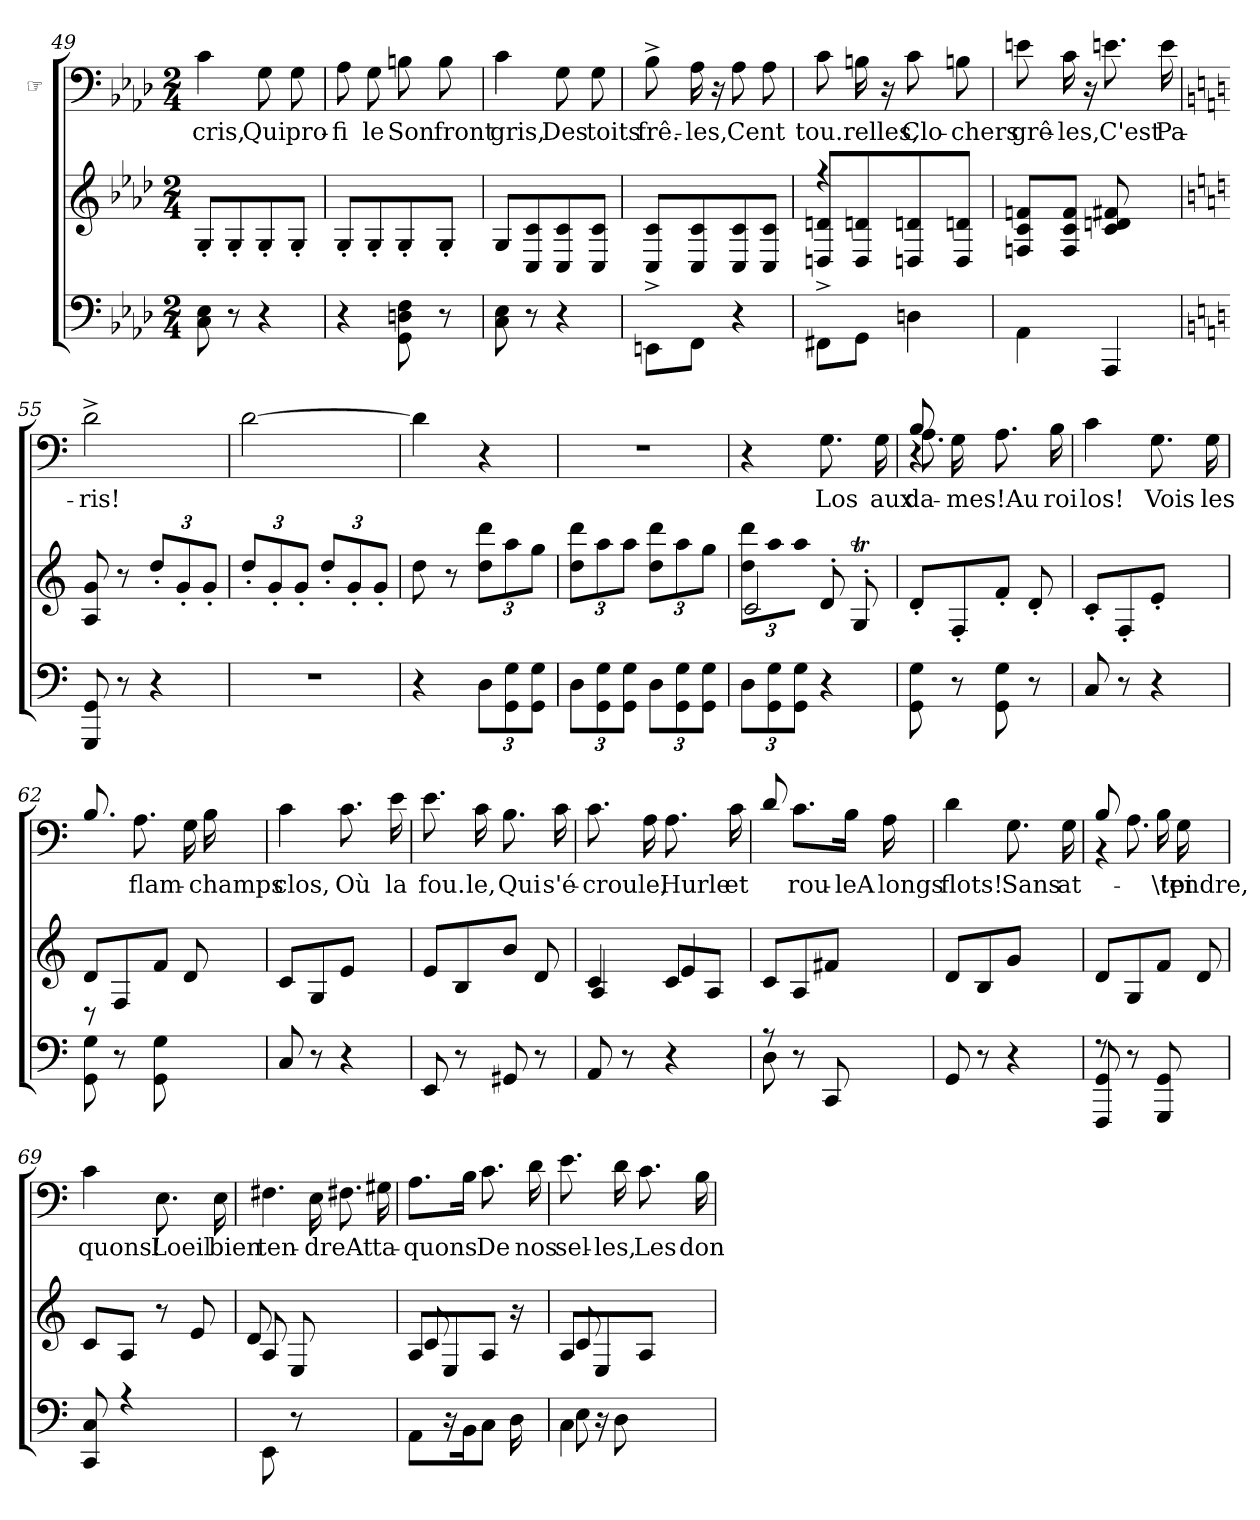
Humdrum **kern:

**kern	**kern	**kern	**text
*part3	*part2	*part1	*part1
*staff3	*staff2	*staff1	*staff1
*	*	*I"☞	*
*clefF4	*clefG2	*clefF4	*
*k[b-e-a-d-]	*k[b-e-a-d-]	*k[b-e-a-d-]	*
*M2/4	*M2/4	*M2/4	*
=49	=49	=49	=49
8E-i\ 8Ci\	8G'<j/L	4cj\	cris,
8r	8G'<j/	.	.
4r	8G'<j/	8Gj\	Qui
.	8G'<j/J	8Gj\	pro-
=50	=50	=50	=50
4r	8G'<j/L	8A-j\	fi
.	8G'<j/	8Gj\	le
8GGi\ 8Dni\ 8Fi\	8G'<j/	8Bnj\	Son
8r	8G'<j/J	8Bj\	front
!!LO:PB:g=z
=51	=51	=51	=51
*	*^	*	*
8Ci\ 8E-i\	2ryy	8Gj/L	4cj\	gris,
8r	.	8cj/ 8Cj/	.	.
4r	.	8cj/ 8Cj/	8Gj\	Des
.	.	8cj/ 8Cj/J	8Gj\	toits
=52	=52	=52	=52	=52
8EEn^<i\L	2ryy	8cj/ 8Cj/L	8B-^>j\	frê.-
8FFi\J	.	8cj/ 8Cj/	16A-j\	les,
.	.	.	16r	.
4r	.	8cj/ 8Cj/	8A-j\	Cent
.	.	8cj/ 8Cj/J	8A-j\	.
=53	=53	=53	=53	=53
8FF#X^<i\L	4r	8dnj/ 8Dnj/L	8cj\	tou.relles,
8GGi\J	.	8dnj/ 8Dj/	16Bnj\	.
.	.	.	16r	.
4Dni\	4ryy	8dnj/ 8Dnj/	8cj\	Clo-
.	.	8dnj/ 8Dj/J	8Bnj\	chers
=54	=54	=54	=54	=54
4AA-i\	2ryy	8fnj/ 8cj/ 8Fnj/L	8enj\	grê-
.	.	8fj/ 8cj/ 8Fj/J	16cj\	les,
.	.	.	16r	.
4AAA-i/	.	8f#Xj/ 8dnj/ 8cj/	8.enj\	C'est
.	.	8ryy	.	.
.	.	.	16ej\	Pa-
*	*v	*v	*	*
=55	=55	=55	=55
*k[]	*k[]	*k[]	*
8GGi/ 8GGGi/	8gj/ 8Aj/	2d^>j\	ris!
8r	8r	.	.
4r	12dd'<'<j/L	.	.
.	12g'<j/	.	.
.	12g'<'<j/J	.	.
=56	=56	=56	=56
2r	12dd'<'<j/L	[2dj\	.
.	12g'<j/	.	.
.	12g'<'<j/J	.	.
.	12dd'<'<j/L	.	.
.	12g'<j/	.	.
.	12g'<j/J	.	.
!!LO:LB:g=z
=57	=57	=57	=57
4r	8ddj\	4dj\]	.
.	8r	.	.
12Di\L	12ddj\ 12dddj\L	4r	.
12GGi\ 12Gi\	12aaj\	.	.
12GGi\ 12Gi\J	12ggj\J	.	.
=58	=58	=58	=58
12Di\L	12ddj\ 12dddj\L	2r	.
12GGi\ 12Gi\	12aaj\	.	.
12GGi\ 12Gi\J	12aaj\J	.	.
12Di\L	12ddj\ 12dddj\L	.	.
12GGi\ 12Gi\	12aaj\	.	.
12GGi\ 12Gi\J	12ggj\J	.	.
=59	=59	=59	=59
!	!LO:N:vis=8	!	!
*	*^	*	*
12Di\L	12ddj\ 12dddj\L	2cZ/	4r	.
!	!LO:N:vis=8	!	!	!
12GGi\ 12Gi\	12aaj\	.	.	.
!	!LO:N:vis=8	!	!	!
12GGi\ 12Gi\J	12aaj\J	.	.	.
4r	8d'<j/	.	8.Gj\	Los
.	8GT'<j/	.	.	.
.	.	.	16Gj\	aux
*	*v	*v	*	*
=60	=60	=60	=60
*	*	*^	*
*	*	*	*^	*
8GGi\ 8Gi\	8d'<j/L	4r	8Bi/	8.AZ\	da-
8r	8F'<j/	.	16Gi\	.	mes!Au
.	.	.	4ryy	4ryy	.
8GGi\ 8Gi\	8f'<j/J	8.Aj\	.	.	.
8r	8d'<j/	.	.	.	.
.	.	16Bj\	16ryy	16ryy	roi
*	*	*v	*v	*v	*
=61	=61	=61	=61
8Ci/	8c'<'<j/L	4cj\	los!
8r	8F'<j/	.	.
4r	8e'<'<j/J	8.Gj\	Vois
.	8ryy	.	.
.	.	16Gj\	les
=62	=62	=62	=62
*^	*	*	*
8r	8GGi\ 8Gi\	8dj/L	8.Bj/	.
4.ryy	8r	8Fj/	.	.
.	.	.	8.Aj\	flam-
.	8GGi\ 8Gi\	8fj/J	.	.
.	8ryy	8dj/	16Gj\	.
.	.	.	16Bj\	champs
*v	*v	*	*	*
!!LO:LB:g=z
=63	=63	=63	=63
8Ci/	8cj/L	4cj\	clos,
8r	8Gj/	.	.
4r	8ej/J	8.cj\	Où
.	8ryy	.	.
.	.	16ej\	la
=64	=64	=64	=64
8EEi/	8ej/L	8.ej\	fou.
8r	8Bj/	.	.
.	.	16cj\	le,
8GG#Xi/	8bj/J	8.Bj\	Qui
8r	8dj/	.	.
.	.	16cj\	s'é-
=65	=65	=65	=65
*	*^	*	*
8AAi/	4cj/	4AZ/	8.cj\	croule,
8r	.	.	.	.
.	.	.	16Aj\	.
4r	8cj/L	4eZ/	8.Aj\	Hurle
.	8Aj/J	.	.	.
.	.	.	16cj\	et
*	*v	*v	*	*
=66	=66	=66	=66
*^	*	*	*
8r	8Di\	8cj/L	8dj/	.
4.ryy	8r	8Aj/	8.cj\L	rou-
.	8CCi/	8f#Xj/J	.	.
.	.	.	16Bj\Jk	leA
.	8ryy	8ryy	16Aj\	longs
.	.	.	16ryy	.
*v	*v	*	*	*
=67	=67	=67	=67
8GGi/	8dj/L	4dj\	flots!
8r	8Bj/	.	.
4r	8gj/J	8.Gj\	Sans
.	8ryy	.	.
.	.	16Gj\	at-
=68	=68	=68	=68
*^	*	*^	*
8r	8GGi/ 8FFFi/	8dj/L	8Bj/	4r	.
4.ryy	8r	8Gj/	8.Aj\	.	.
.	8GGi/ 8GGGi/	8fj/J	.	16Bi\	\!pi-
.	.	.	16Gj\	8.ryy	tendre,
.	8ryy	8dj/	8ryy	.	.
*	*	*	*v	*v	*
!!LO:LB:g=z
=69	=69	=69	=69	=69
8Ci/ 8CCi/	2ryy	8cj/L	4cj\	quons!
4r	.	8Aj/J	.	.
.	.	8r	8.Ej\	Loeil
8ryy	.	8ej/	.	.
.	.	.	16Ej\	bien
*v	*v	*	*	*
=70	=70	=70	=70
*	*^	*	*
8EEi\	8Aj/	8dZ/	8.F#Xj\J	ten-
8r	8Ej/	4.ryy	.	.
.	.	.	16Ej\	dreAt
4ryy	4ryy	.	8.F#Xj\	--
.	.	.	16G#Xj\	ta-
=71	=71	=71	=71	=71
8AAi\J	8Aj/	8cZ/	8.Aj\L	quons
16r	8Ej/	4.ryy	.	.
16BBi\JJ	.	.	16Bj\Jk	.
8Ci\J	8Aj/J	.	8.cj\	De
16Di\	16r	.	.	.
16ryy	16ryy	.	16dj\	nos
=72	=72	=72	=72	=72
*^	*	*	*	*
8CV\J	8Ei\J	8Aj/	8cZ/	8.ej\	sel-
4.ryy	16r	8Ej/	4.ryy	.	.
.	8Di\	.	.	16dj\	les,
.	.	8Aj/J	.	8.cj\	Les
.	8.ryy	.	.	.	.
.	.	8ryy	.	.	.
.	.	.	.	16Bj\	don
*v	*v	*	*	*	*
*	*v	*v	*	*
=	=	=	=
*-	*-	*-	*-
